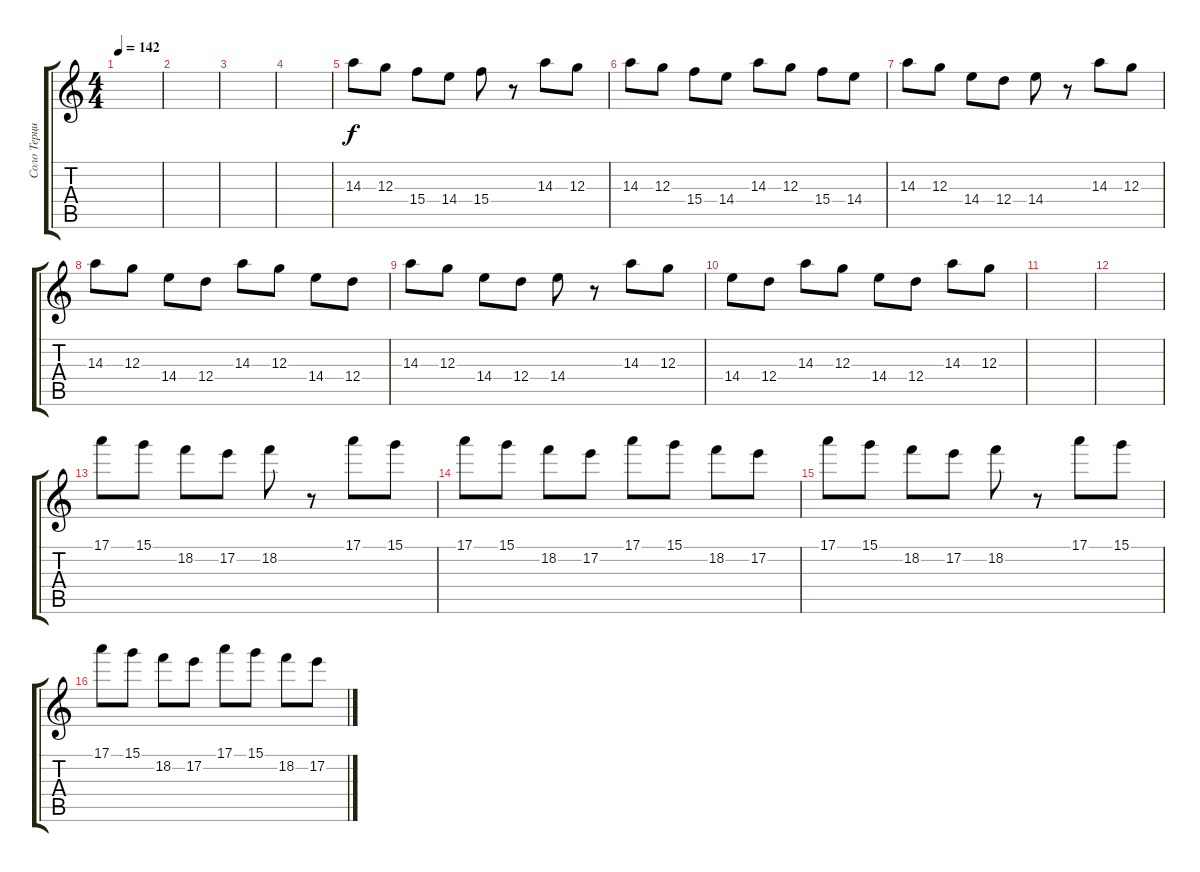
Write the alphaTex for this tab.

\track ("Соло Терция" "Соло Терци") {instrument distortionguitar}
\staff {score tabs}
\tuning (E4 B3 G3 D3 A2 E2) {hide}
\ts (4 4)
\tempo 142
\clef g2
\ks c
|
|
|
|
14.3.8 12.3.8 15.4.8 14.4.8 15.4.8 r.8 14.3.8 12.3.8 |
14.3.8 12.3.8 15.4.8 14.4.8 14.3.8 12.3.8 15.4.8 14.4.8 |
14.3.8 12.3.8 14.4.8 12.4.8 14.4.8 r.8 14.3.8 12.3.8 |
14.3.8 12.3.8 14.4.8 12.4.8 14.3.8 12.3.8 14.4.8 12.4.8 |
14.3.8 12.3.8 14.4.8 12.4.8 14.4.8 r.8 14.3.8 12.3.8 |
14.4.8 12.4.8 14.3.8 12.3.8 14.4.8 12.4.8 14.3.8 12.3.8 |
|
|
17.1.8 15.1.8 18.2.8 17.2.8 18.2.8 r.8 17.1.8 15.1.8 |
17.1.8 15.1.8 18.2.8 17.2.8 17.1.8 15.1.8 18.2.8 17.2.8 |
17.1.8 15.1.8 18.2.8 17.2.8 18.2.8 r.8 17.1.8 15.1.8 |
17.1.8 15.1.8 18.2.8 17.2.8 17.1.8 15.1.8 18.2.8 17.2.8
